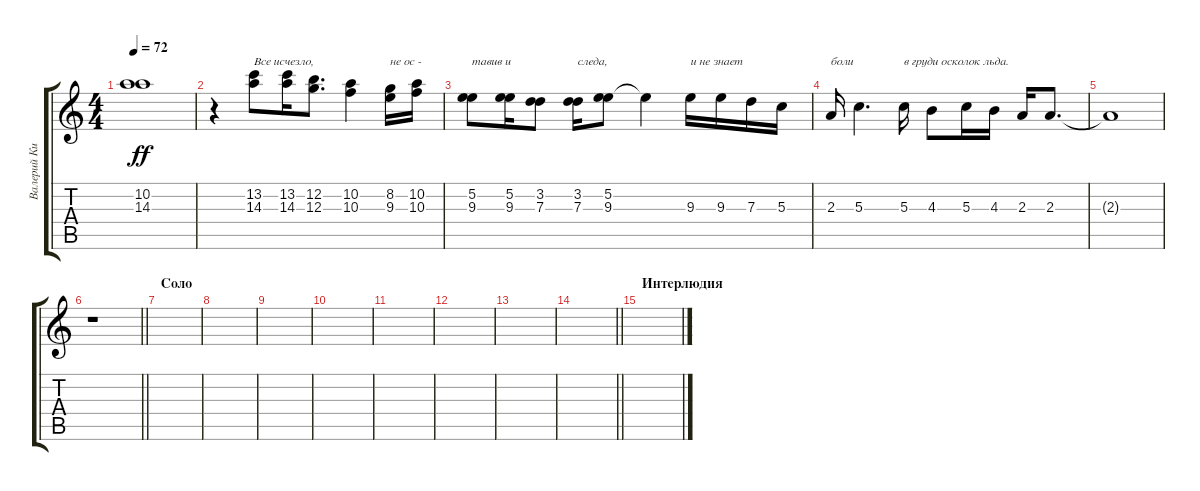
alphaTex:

\track ("Валерий Кипелов" "Валерий Ки") {instrument overdrivenguitar}
\staff {score tabs}
\tuning (E4 B3 G3 D3 A2 E2) {hide}
\ts (4 4)
\tempo 72
\clef g2
\ks c
(10.2{t} 14.3{t}).1{dy ff} |
r.4 (13.2 14.3).8{txt "Все исчезло,"} (13.2 14.3).16 (12.2 12.3).8{d} (10.2 10.3).4 (8.2 9.3).16{txt "не ос -"} (10.2 10.3).16 |
(5.2 9.3).8{txt "тавив и"} (5.2 9.3).16 (3.2 7.3).8 (3.2 7.3).16{txt "следа,"} (5.2 9.3).8 9.3{t}.4 9.3.16{txt "и не знает"} 9.3.16 7.3.16 5.3.16 |
2.3.16{txt "боли"} 5.3.4{d} 5.3.16{txt "в груди осколок льда."} 4.3.8 5.3.16 4.3.16 2.3.16 2.3.8{d} |
2.3{t}.1 |
\barLineRight lightlight
r.1 |
\section ("" "Соло")
|
|
|
|
|
|
|
\barLineRight lightlight
|
\section ("" "Интерлюдия")
